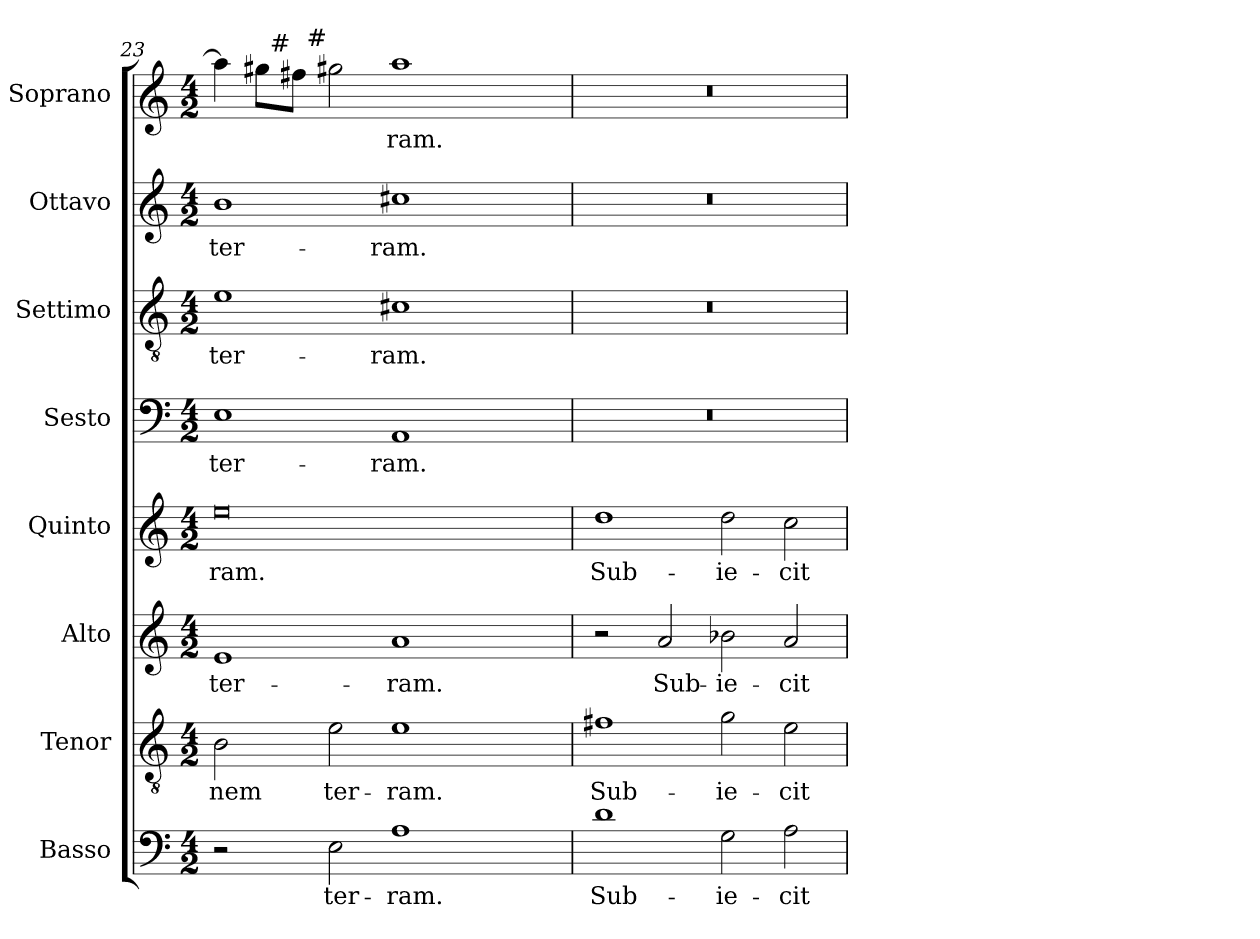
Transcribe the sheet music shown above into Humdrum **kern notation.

**kern	**text	**kern	**text	**kern	**text	**kern	**text	**kern	**text	**kern	**text	**kern	**text	**kern	**text
*part8	*part8	*part7	*part7	*part6	*part6	*part5	*part5	*part4	*part4	*part3	*part3	*part2	*part2	*part1	*part1
*staff8	*staff8	*staff7	*staff7	*staff6	*staff6	*staff5	*staff5	*staff4	*staff4	*staff3	*staff3	*staff2	*staff2	*staff1	*staff1
*I"Basso	*	*I"Tenor	*	*I"Alto	*	*I"Quinto	*	*I"Sesto	*	*I"Settimo	*	*I"Ottavo	*	*I"Soprano	*
*I'B.	*	*I'T.	*	*I'A.	*	*I'Q.	*	*I'Ss.	*	*I'St.	*	*I'Ot.	*	*I'S.	*
*clefF4	*	*clefGv2	*	*clefG2	*	*clefG2	*	*clefF4	*	*clefGv2	*	*clefG2	*	*clefG2	*
*	*	*ITrd7c12	*	*	*	*	*	*	*	*ITrd7c12	*	*	*	*	*
*k[]	*	*k[]	*	*k[]	*	*k[]	*	*k[]	*	*k[]	*	*k[]	*	*k[]	*
*C:	*	*C:	*	*C:	*	*C:	*	*C:	*	*C:	*	*C:	*	*C:	*
*M4/2	*	*M4/2	*	*M4/2	*	*M4/2	*	*M4/2	*	*M4/2	*	*M4/2	*	*M4/2	*
=23	=23	=23	=23	=23	=23	=23	=23	=23	=23	=23	=23	=23	=23	=23	=23
!	!	!	!LO:LY:b:color=#000000	!	!	!	!	!	!	!	!	!	!	!	!
!	!	!	!	!	!LO:LY:b:color=#000000	!	!	!	!	!	!	!	!	!	!
!	!	!	!	!	!	!	!LO:LY:b:color=#000000	!	!	!	!	!	!	!	!
!	!	!	!	!	!	!	!	!	!LO:LY:b:color=#000000	!	!	!	!	!	!
!	!	!	!	!	!	!	!	!	!	!	!LO:LY:b:color=#000000	!	!	!	!
!	!	!	!	!	!	!	!	!	!	!	!	!	!LO:LY:b:color=#000000	!	!
*	*	*	*	*	*	*	*	*	*	*	*	*	*	*^	*
*	*	*	*	*	*	*	*	*	*	*	*	*	*	*	*^	*
2r	.	2BBi\	-nem	1ei	ter-	0eei	-ram.	1Ei	ter-	1Ei	ter-	1bi	ter-	4aai\]	4ryy	4ryy	.
.	.	.	.	.	.	.	.	.	.	.	.	.	.	8gg#i\L	32ryy	8ryy	.
.	.	.	.	.	.	.	.	.	.	.	.	.	.	.	256ryy	.	.
!	!	!	!	!	!	!	!	!	!	!	!	!	!	!	!LO:TX:a:t=#	!	!
.	.	.	.	.	.	.	.	.	.	.	.	.	.	.	1ryy	.	.
.	.	.	.	.	.	.	.	.	.	.	.	.	.	8ff#i\J	.	32ryy	.
.	.	.	.	.	.	.	.	.	.	.	.	.	.	.	.	256ryy	.
!	!	!	!	!	!	!	!	!	!	!	!	!	!	!	!	!LO:TX:a:t=#	!
.	.	.	.	.	.	.	.	.	.	.	.	.	.	.	.	1ryy	.
!	!LO:LY:b:color=#000000	!	!	!	!	!	!	!	!	!	!	!	!	!	!	!	!
!	!	!	!LO:LY:b:color=#000000	!	!	!	!	!	!	!	!	!	!	!	!	!	!
2Ei\	ter-	2Ei\	ter-	.	.	.	.	.	.	.	.	.	.	2gg#Xi\	.	.	.
!	!LO:LY:b:color=#000000	!	!	!	!	!	!	!	!	!	!	!	!	!	!	!	!
!	!	!	!LO:LY:b:color=#000000	!	!	!	!	!	!	!	!	!	!	!	!	!	!
!	!	!	!	!	!LO:LY:b:color=#000000	!	!	!	!	!	!	!	!	!	!	!	!
!	!	!	!	!	!	!	!	!	!LO:LY:b:color=#000000	!	!	!	!	!	!	!	!
!	!	!	!	!	!	!	!	!	!	!	!LO:LY:b:color=#000000	!	!	!	!	!	!
!	!	!	!	!	!	!	!	!	!	!	!	!	!LO:LY:b:color=#000000	!	!	!	!
!	!	!	!	!	!	!	!	!	!	!	!	!	!	!	!	!	!LO:LY:b:color=#000000
1Ai	-ram.	1Ei	-ram.	1ai	-ram.	.	.	1AAi	-ram.	1C#Xi	-ram.	1cc#Xi	-ram.	1aai	.	.	-ram.
.	.	.	.	.	.	.	.	.	.	.	.	.	.	.	2ryy	.	.
.	.	.	.	.	.	.	.	.	.	.	.	.	.	.	.	2ryy	.
.	.	.	.	.	.	.	.	.	.	.	.	.	.	.	8ryy	.	.
.	.	.	.	.	.	.	.	.	.	.	.	.	.	.	16ryy	16ryy	.
.	.	.	.	.	.	.	.	.	.	.	.	.	.	.	64..ryy	64..ryy	.
*	*	*	*	*	*	*	*	*	*	*	*	*	*	*v	*v	*v	*
=24	=24	=24	=24	=24	=24	=24	=24	=24	=24	=24	=24	=24	=24	=24	=24
*	*	*	*	*	*	*	*	*	*	*	*	*	*	*^	*
*	*	*	*	*	*	*	*	*	*	*	*	*	*	*	*^	*
!	!LO:LY:b:color=#000000	!	!	!	!	!	!	!	!	!	!	!	!	!	!	!	!
*	*	*	*	*	*	*	*	*	*	*	*	*	*	*v	*v	*v	*
*	*	*	*	*	*	*	*	*	*	*	*	*	*	*^	*
*	*	*	*	*	*	*	*	*	*	*	*	*	*	*	*^	*
!	!	!	!LO:LY:b:color=#000000	!	!	!	!	!	!	!	!	!	!	!	!	!	!
*	*	*	*	*	*	*	*	*	*	*	*	*	*	*v	*v	*v	*
*	*	*	*	*	*	*	*	*	*	*	*	*	*	*^	*
*	*	*	*	*	*	*	*	*	*	*	*	*	*	*	*^	*
!	!	!	!	!	!	!	!LO:LY:b:color=#000000	!LO:N:vis=1	!	!LO:N:vis=1	!	!LO:N:vis=1	!	!LO:N:vis=1	!	!	!
*	*	*	*	*	*	*	*	*	*	*	*	*	*	*v	*v	*v	*
1di	Sub-	1F#Xi	Sub-	2r	.	1ddi	Sub-	0r	.	0r	.	0r	.	0r	.
!	!	!	!	!	!LO:LY:b:color=#000000	!	!	!	!	!	!	!	!	!	!
.	.	.	.	2ai/	Sub-	.	.	.	.	.	.	.	.	.	.
!	!LO:LY:b:color=#000000	!	!	!	!	!	!	!	!	!	!	!	!	!	!
!	!	!	!LO:LY:b:color=#000000	!	!	!	!	!	!	!	!	!	!	!	!
!	!	!	!	!	!LO:LY:b:color=#000000	!	!	!	!	!	!	!	!	!	!
!	!	!	!	!	!	!	!LO:LY:b:color=#000000	!	!	!	!	!	!	!	!
2Gi\	-ie-	2Gi\	-ie-	2b-Xi\	-ie-	2ddi\	-ie-	.	.	.	.	.	.	.	.
!	!LO:LY:b:color=#000000	!	!	!	!	!	!	!	!	!	!	!	!	!	!
!	!	!	!LO:LY:b:color=#000000	!	!	!	!	!	!	!	!	!	!	!	!
!	!	!	!	!	!LO:LY:b:color=#000000	!	!	!	!	!	!	!	!	!	!
!	!	!	!	!	!	!	!LO:LY:b:color=#000000	!	!	!	!	!	!	!	!
2Ai\	-cit	2Ei\	-cit	2ai/	-cit	2cci\	-cit	.	.	.	.	.	.	.	.
=	=	=	=	=	=	=	=	=	=	=	=	=	=	=	=
*-	*-	*-	*-	*-	*-	*-	*-	*-	*-	*-	*-	*-	*-	*-	*-
